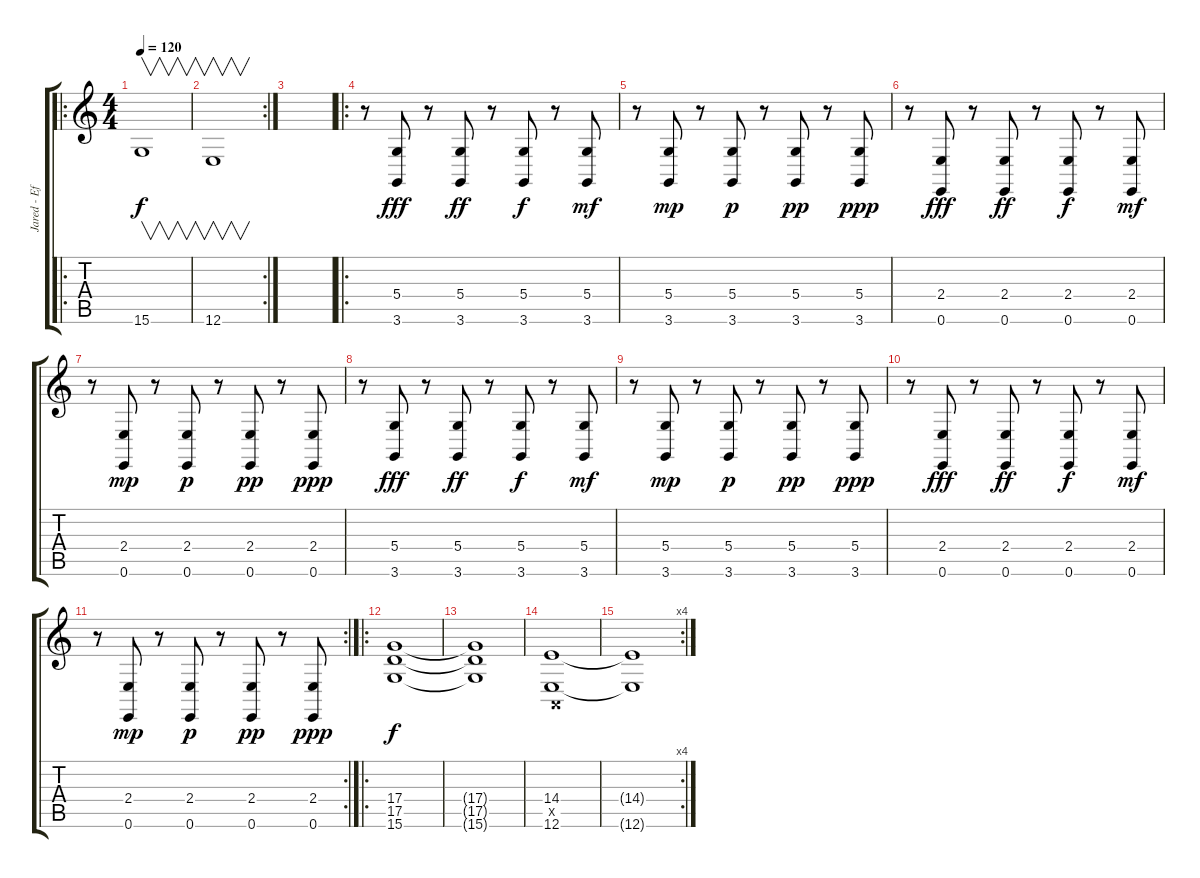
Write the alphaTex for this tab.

\track ("Jared - Effects" "Jared - Ef") {instrument pad3polysynth}
\staff {score tabs}
\tuning (E4 B3 G3 D3 A2 E2) {hide}
\ro
\ts (4 4)
\tempo 120
\clef g2
\ks c
15.6.1{v dy f} |
\rc 2
12.6.1{v} |
|
\ro
r.8 (5.4 3.6).8{dy fff} r.8 (5.4 3.6).8{dy ff} r.8 (5.4 3.6).8{dy f} r.8 (5.4 3.6).8{dy mf} |
r.8 (5.4 3.6).8{dy mp} r.8 (5.4 3.6).8{dy p} r.8 (5.4 3.6).8{dy pp} r.8 (5.4 3.6).8{dy ppp} |
r.8 (2.4 0.6).8{dy fff} r.8 (2.4 0.6).8{dy ff} r.8 (2.4 0.6).8{dy f} r.8 (2.4 0.6).8{dy mf} |
r.8 (2.4 0.6).8{dy mp} r.8 (2.4 0.6).8{dy p} r.8 (2.4 0.6).8{dy pp} r.8 (2.4 0.6).8{dy ppp} |
r.8 (5.4 3.6).8{dy fff} r.8 (5.4 3.6).8{dy ff} r.8 (5.4 3.6).8{dy f} r.8 (5.4 3.6).8{dy mf} |
r.8 (5.4 3.6).8{dy mp} r.8 (5.4 3.6).8{dy p} r.8 (5.4 3.6).8{dy pp} r.8 (5.4 3.6).8{dy ppp} |
r.8 (2.4 0.6).8{dy fff} r.8 (2.4 0.6).8{dy ff} r.8 (2.4 0.6).8{dy f} r.8 (2.4 0.6).8{dy mf} |
\rc 2
r.8 (2.4 0.6).8{dy mp} r.8 (2.4 0.6).8{dy p} r.8 (2.4 0.6).8{dy pp} r.8 (2.4 0.6).8{dy ppp} |
\ro
(17.4 17.5 15.6).1{dy f} |
(17.4{t} 17.5{t} 15.6{t}).1 |
(14.4 0.5{x} 12.6).1 |
\rc 4
(14.4{t} 12.6{t}).1
